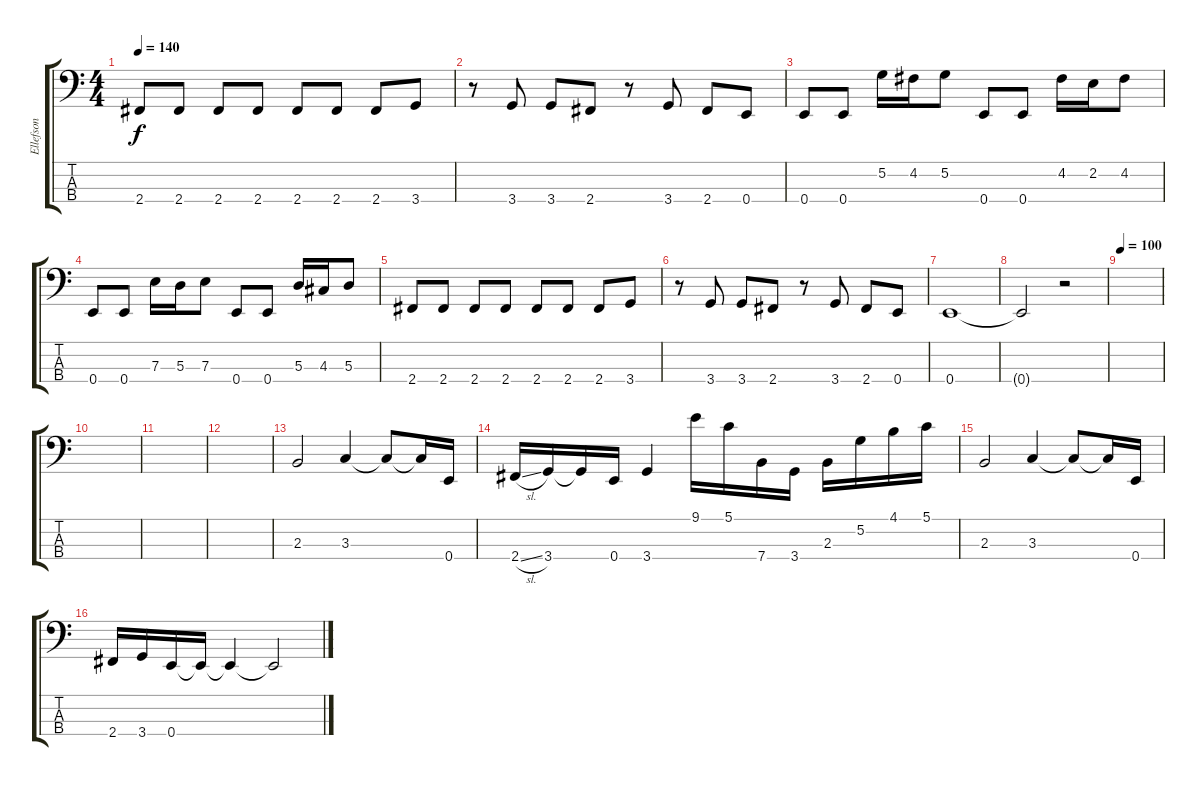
\track ("Ellefson" "Ellefson") {instrument electricbasspick}
\staff {score tabs}
\tuning (G2 D2 A1 E1) {hide}
\ts (4 4)
\tempo 140
\clef f4
\ks c
2.4.8{dy f} 2.4.8 2.4.8 2.4.8 2.4.8 2.4.8 2.4.8 3.4.8 |
r.8 3.4.8 3.4.8 2.4.8 r.8 3.4.8 2.4.8 0.4.8 |
0.4.8 0.4.8 5.2.16 4.2.16 5.2.8 0.4.8 0.4.8 4.2.16 2.2.16 4.2.8 |
0.4.8 0.4.8 7.3.16 5.3.16 7.3.8 0.4.8 0.4.8 5.3.16 4.3.16 5.3.8 |
2.4.8 2.4.8 2.4.8 2.4.8 2.4.8 2.4.8 2.4.8 3.4.8 |
r.8 3.4.8 3.4.8 2.4.8 r.8 3.4.8 2.4.8 0.4.8 |
0.4.1 |
0.4{t}.2 r.2 |
\tempo 100
|
|
|
|
2.3.2 3.3.4 3.3{t}.8 3.3{t}.16 0.4.16 |
2.4{sl}.16 3.4.16 3.4{t}.16 0.4.16 3.4.4 9.1.16 5.1.16 7.4.16 3.4.16 2.3.16 5.2.16 4.1.16 5.1.16 |
2.3.2 3.3.4 3.3{t}.8 3.3{t}.16 0.4.16 |
2.4.16 3.4.16 0.4.16 0.4{t}.16 0.4{t}.4 0.4{t}.2
